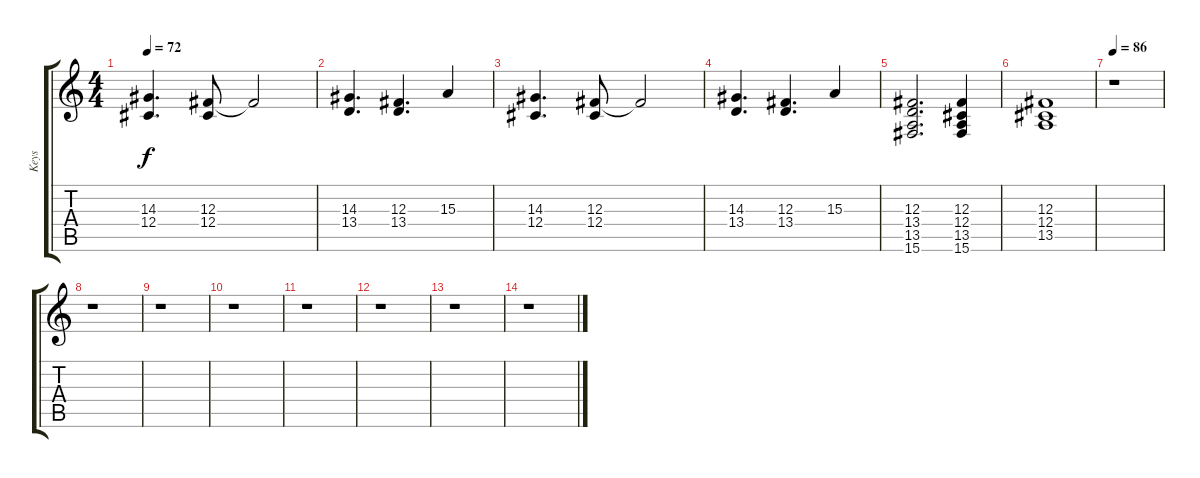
\track ("Keys" "Keys") {instrument stringensemble1}
\staff {score tabs}
\tuning (Eb4 Bb3 Gb3 Db3 Ab2 Eb2) {hide}
\ts (4 4)
\tempo 72
\clef g2
\ks c
(14.3 12.4).4{d dy f} (12.3 12.4).8 12.3{t}.2 |
(14.3 13.4).4{d} (12.3 13.4).4{d} 15.3.4 |
(14.3 12.4).4{d} (12.3 12.4).8 12.3{t}.2 |
(14.3 13.4).4{d} (12.3 13.4).4{d} 15.3.4 |
(12.3 13.4 13.5 15.6).2{d} (12.3 12.4 13.5 15.6).4 |
(12.3 12.4 13.5).1 |
\tempo 86
r.1 |
r.1 |
r.1 |
r.1 |
r.1 |
r.1 |
r.1 |
r.1
